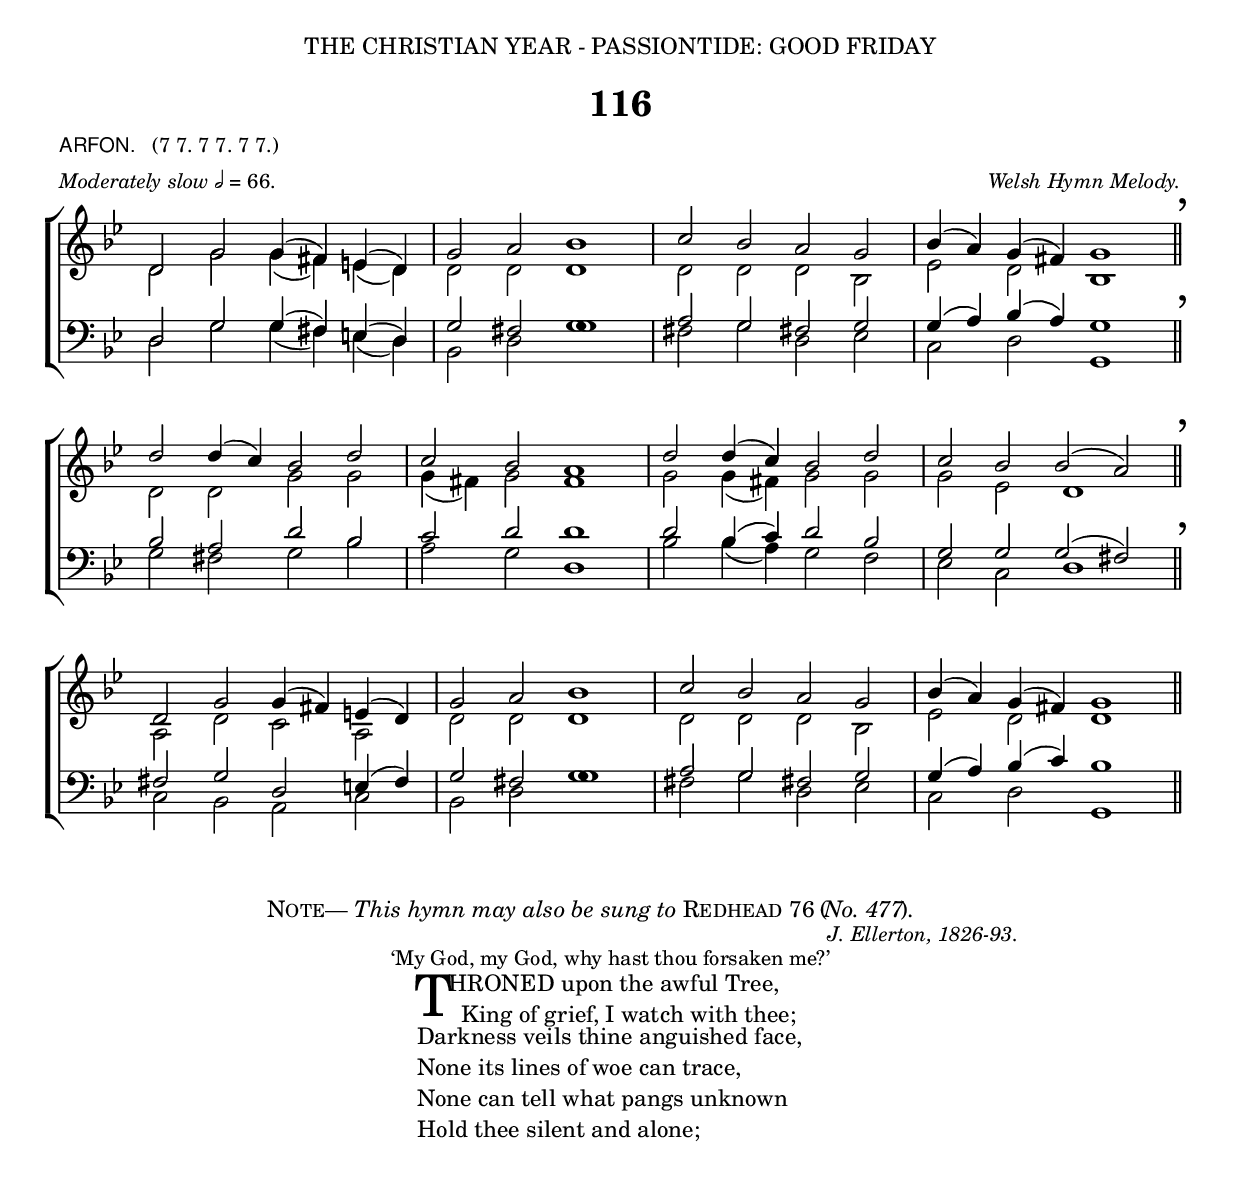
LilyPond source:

%%%% 188.png
%%%% Hymn 116 Arfon. Throned upon the awful tree
%%%% Rev 2

\version "2.10"
\header {
  dedication = \markup { \center-align { "THE CHRISTIAN YEAR - PASSIONTIDE: GOOD FRIDAY"
	\hspace #0.1 }}	
	
  title = "116"
  
  poet = \markup { \small {  \line { \sans {"ARFON."} \hspace #1 \roman {"(7 7. 7 7. 7 7.)"}} }}
  
  meter = \markup { \small { \italic {Moderately slow} \fontsize #-5 \general-align #Y #DOWN \note #"2" #1 = 66.} }
  
  arranger = \markup { \small \italic "Welsh Hymn Melody." }
  
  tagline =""
}

%%%%%%%%%%%%%%%%%%%%%%%%%%% Macros

%%% generates the breathmarks

breathmark = { \override Score.RehearsalMark #'break-visibility = #begin-of-line-invisible
	\override Score.RehearsalMark #'Y-offset = #'4.0
	\override Score.RehearsalMark #'X-offset = #'-0.5
	\mark \markup {\fontsize #4 ","}
}

%% push a note slightly to the right

push = \once \override NoteColumn #'force-hshift = #0.4

%%% merge. Macro to pull note slightly leftwards.  Used to produce those partially merged wholenotes 

merge = \once \override NoteColumn #'force-hshift = #-0.01		  

	      
%%%%%%%%%%%%%%%%%%%%%%%%%%% End of macro definitions

%%% SATB voices

global = {
  \time 4/2
  \key g \minor
  \set Staff.midiInstrument = "church organ"
}

soprano = \relative c' { 
  d2 g g4( fis4) e( d) | g2 a bes1 | c2 bes a g | bes4( a) g( fis) g1 \breathmark \bar "||" \break
  d'2 d4( c) bes2 d | c bes a1 | d2 d4( c) bes2 d | c bes bes( a) \breathmark \bar "||" \break
  d, g g4( fis) e( d) | g2 a bes1 | c2 bes a g | bes4( a) g( fis) g1 \bar "||"
} 
   
alto = \relative c' {
  d2 g g4( fis4) e( d) | d2 d d1 | d2 d d bes | ees d bes1 \bar "||" 
  d2 d g g | g4( fis) g2 fis1 | g2 g4( fis) g2 g | g ees \push d1 \bar "||"
  a2 d c a | d d d1 | d2 d d bes | ees d d1 \bar "||"
}

tenor = \relative c {\clef bass 
  d2 g g4( fis) e( d) | g2 fis g1 | a2 g fis! g | g4( a) bes( a) g1 \bar "||"
  bes2 a d bes | c d d1 | d2 bes4( c) d2 bes | g g g( fis) \bar "||" 
  fis g d e4( fis) | g2 fis g1 | a2 g fis! g | g4( a) bes( c) bes1 \bar "||"
}

bass = \relative c {\clef bass 
  d2 g g4( fis) e( d) | bes2 d \merge g1 | fis2 g d ees | c d g,1 \bar "||"
  g'2 fis g bes | a g d1 | bes'2 bes4( a4) g2 f | ees c \push d1 \bar "||"
  c2 bes a c | bes d \merge g1 | fis2 g d ees | c d g,1 \bar "||"
}

#(ly:set-option 'point-and-click #f)

\paper {
  #(set-paper-size "a4")
%  annotate-spacing = ##t
  print-page-number = ##f
  ragged-last-bottom = ##t
  ragged-bottom = ##t
}

\book{

%%% Score block	

\score{
\new ChoirStaff	
<<
	\context Staff = upper << 
	\context Voice = sopranos { \voiceOne \global \soprano }
	\context Voice = altos    { \voiceTwo \global \alto }
	                      >>
	\context Staff = lower <<
	\context Voice = tenors { \voiceOne \global \tenor }
	\context Voice = basses { \voiceTwo \global \bass }
			        >>
>>
\layout {
		indent=0
		\context { \Score \remove "Bar_number_engraver" }
		\context { \Staff \remove "Time_signature_engraver" }
		\context { \Score \remove "Mark_engraver"  }
                \context { \Staff \consists "Mark_engraver"  }
	} %% close layout
	
%%% Hymn Midi	

\midi { \context { \Score tempoWholesPerMinute = #(ly:make-moment 66 2)}} 

} %%% Score bracket

%%% Hymn Note and Lyric Attribution and title markup

\markup { \hspace #20 \smallCaps "Note" \hspace #-1.2 ".—" \italic "This hymn may also be sung to" \smallCaps "Redhead 76" "(" \hspace #-1 \italic "No. 477" \hspace #-1 ")." }  

\markup { \small { \hspace #74 \italic "J. Ellerton, 1826-93." } }

\markup { \hspace #32 \small "‘My God, my God, why hast thou forsaken me?’" } 
%%% Main lyric block

\markup { \hspace #32 %%add space as necc. to center the column
          \column { %%% one super column for the entire block of lyrics
	                 \column { %%verse 1 is a column of 2 lines  
	                  \line { \hspace #2.2 \column { \lower #2.4 \fontsize #8 "T" }   %%Drop Cap goes here
				  \hspace #-1.0    %% adjust this if other letters are too far from Drop Cap
				  \column  { \raise #0.0 "HRONED upon the awful Tree,"
			                                 "  King of grief, I watch with thee;" } }  
	                  \line {  \hspace #2.5  %%adjust hspace until this line left edge is flush with Drop Cap
				   \lower  #1.56  %%adjust this until the line spacing looks right
				   \column {   
					   "Darkness veils thine anguished face,"
					   "None its lines of woe can trace,"
					   "None can tell what pangs unknown"
					   "Hold thee silent and alone;"
			  		}} 
			         } %%% finish verse 1		
    }	%%% end super column  
}	


%%% fake score block to occupy space and force a pagebreak.  Can't think of a better way of doing this.
\score{
	{s4 }
\header { breakbefore = ##f piece = ##f opus = ##f tagline = ##f }
\layout{	
	\context { \Staff
		\remove Time_signature_engraver
		\remove Key_engraver
		\remove Clef_engraver
		\remove Staff_symbol_engraver
}}}


%%% second page
%%% continuation of  lyrics

\markup { \hspace #32   %%add space as necc. to center the column
          \column { 
		  	\hspace #1 
           		\line { "2  "
			   \column {	     
				   "Silent through those three dread hours,"
				   "Wrestling with the evil powers,"
				   "Left alone with human sin,"
				   "Gloom around thee and within,"
				   "Till the appointed time is nigh,"
				   "Till the Lamb of God may die."
			}}      
			\hspace #1 
           		\line { "3  "
			  \column {	     
				  "Hark that cry that peals aloud"
				  "Upward through the whelming cloud!"
				  "Thou, the Father's only Son,"
				  "Thou his own anointed One,"
				  "Thou dost ask him—can it be?—"
				  "‘Why hast thou forsaken me?’"
			}}			
    		        \hspace #1 
           		\line {"4. "
			  \column {	     
				  "Lord, should fear and anguish roll"
				  "Darkly o'er my sinful soul,"
				  "Thou, who once wast thus bereft"
				  "That thine own might ne'er be left,"
				  "Teach me by that bitter cry"
				  "In the gloom to know thee nigh."
			}}
	  }
} %%% lyric markup bracket

%%% Amen score block
\score{
  \new ChoirStaff
   <<
        \context Staff = upper \with { fontSize = #-3  \override StaffSymbol #'staff-space = #(magstep -2) }  
	                      << 
	\context Voice = "sopranos" { \relative c' { \clef treble \global \voiceOne g'1 g  \bar "||" }}
	\context Voice = "altos"    { \relative c' { \clef treble \global \voiceTwo ees1 d \bar "||" }}
	                      >>
			  
	\context Lyrics \lyricsto "altos" {\override LyricText #'font-size = #-1  A -- men. }
	
	\context Staff = lower \with { fontSize = #-3  \override StaffSymbol #'staff-space = #(magstep -2) }  
	                       << 
	\context Voice = "tenors" { \relative c { \clef bass \global \voiceThree c'1 b \bar "||" }}
	\context Voice = "basses" { \relative c { \clef bass \global \voiceFour  c1 g' \bar "||" }}
			        >> 
  >>			      
\header { breakbefore = ##f piece = " " opus = " " }

\layout { 
      \context { \Score timing = ##f }
	ragged-right = ##t
	indent = 15\cm
	\context { \Staff \remove Time_signature_engraver }

       } %% close layout

%%% Amen Midi

\midi { \context { \Score tempoWholesPerMinute = #(ly:make-moment 66 2) }} 

}


%%% alternative hymns also suitable

\markup { \hspace #44 \italic "Or the following: " }

\markup { \hspace #36 \small  "103  O sinner, raise the eye of faith." }
	
	
} %%% book bracket